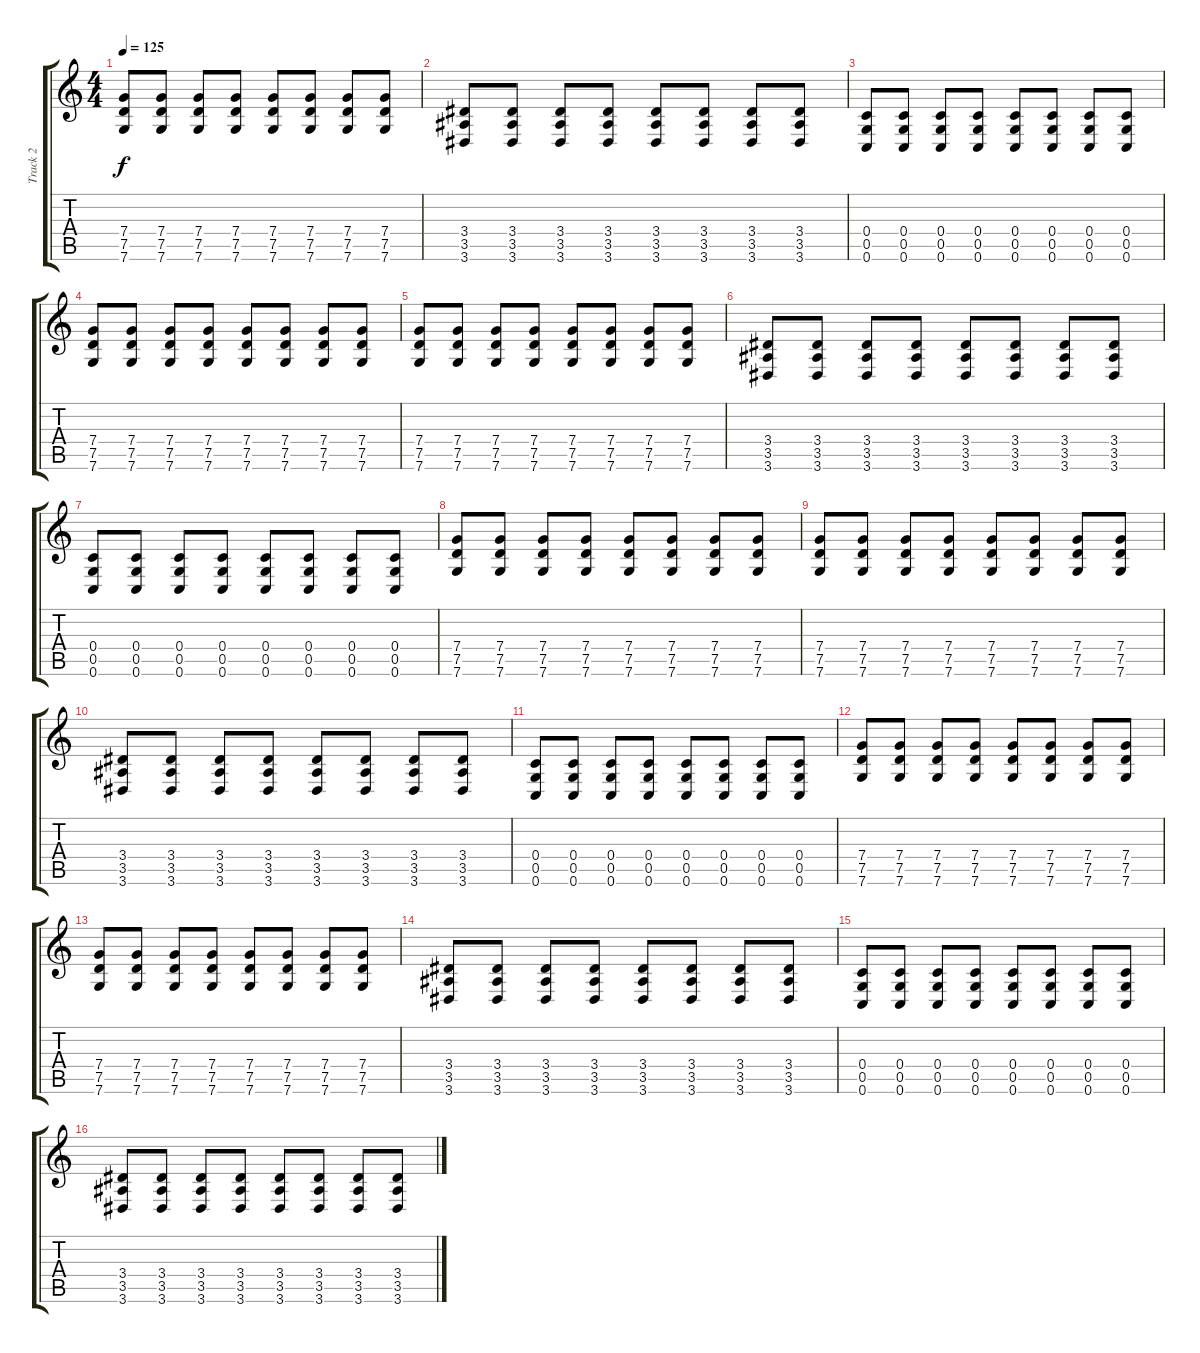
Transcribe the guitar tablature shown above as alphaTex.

\track ("Track 2" "Track 2") {instrument distortionguitar}
\staff {score tabs}
\tuning (D4 A3 F3 C3 G2 C2) {hide}
\ts (4 4)
\tempo 125
\clef g2
\ks c
(7.4 7.5 7.6).8{dy f} (7.4 7.5 7.6).8 (7.4 7.5 7.6).8 (7.4 7.5 7.6).8 (7.4 7.5 7.6).8 (7.4 7.5 7.6).8 (7.4 7.5 7.6).8 (7.4 7.5 7.6).8 |
(3.4 3.5 3.6).8 (3.4 3.5 3.6).8 (3.4 3.5 3.6).8 (3.4 3.5 3.6).8 (3.4 3.5 3.6).8 (3.4 3.5 3.6).8 (3.4 3.5 3.6).8 (3.4 3.5 3.6).8 |
(0.4 0.5 0.6).8 (0.4 0.5 0.6).8 (0.4 0.5 0.6).8 (0.4 0.5 0.6).8 (0.4 0.5 0.6).8 (0.4 0.5 0.6).8 (0.4 0.5 0.6).8 (0.4 0.5 0.6).8 |
(7.4 7.5 7.6).8 (7.4 7.5 7.6).8 (7.4 7.5 7.6).8 (7.4 7.5 7.6).8 (7.4 7.5 7.6).8 (7.4 7.5 7.6).8 (7.4 7.5 7.6).8 (7.4 7.5 7.6).8 |
(7.4 7.5 7.6).8 (7.4 7.5 7.6).8 (7.4 7.5 7.6).8 (7.4 7.5 7.6).8 (7.4 7.5 7.6).8 (7.4 7.5 7.6).8 (7.4 7.5 7.6).8 (7.4 7.5 7.6).8 |
(3.4 3.5 3.6).8 (3.4 3.5 3.6).8 (3.4 3.5 3.6).8 (3.4 3.5 3.6).8 (3.4 3.5 3.6).8 (3.4 3.5 3.6).8 (3.4 3.5 3.6).8 (3.4 3.5 3.6).8 |
(0.4 0.5 0.6).8 (0.4 0.5 0.6).8 (0.4 0.5 0.6).8 (0.4 0.5 0.6).8 (0.4 0.5 0.6).8 (0.4 0.5 0.6).8 (0.4 0.5 0.6).8 (0.4 0.5 0.6).8 |
(7.4 7.5 7.6).8 (7.4 7.5 7.6).8 (7.4 7.5 7.6).8 (7.4 7.5 7.6).8 (7.4 7.5 7.6).8 (7.4 7.5 7.6).8 (7.4 7.5 7.6).8 (7.4 7.5 7.6).8 |
(7.4 7.5 7.6).8 (7.4 7.5 7.6).8 (7.4 7.5 7.6).8 (7.4 7.5 7.6).8 (7.4 7.5 7.6).8 (7.4 7.5 7.6).8 (7.4 7.5 7.6).8 (7.4 7.5 7.6).8 |
(3.4 3.5 3.6).8 (3.4 3.5 3.6).8 (3.4 3.5 3.6).8 (3.4 3.5 3.6).8 (3.4 3.5 3.6).8 (3.4 3.5 3.6).8 (3.4 3.5 3.6).8 (3.4 3.5 3.6).8 |
(0.4 0.5 0.6).8 (0.4 0.5 0.6).8 (0.4 0.5 0.6).8 (0.4 0.5 0.6).8 (0.4 0.5 0.6).8 (0.4 0.5 0.6).8 (0.4 0.5 0.6).8 (0.4 0.5 0.6).8 |
(7.4 7.5 7.6).8 (7.4 7.5 7.6).8 (7.4 7.5 7.6).8 (7.4 7.5 7.6).8 (7.4 7.5 7.6).8 (7.4 7.5 7.6).8 (7.4 7.5 7.6).8 (7.4 7.5 7.6).8 |
(7.4 7.5 7.6).8 (7.4 7.5 7.6).8 (7.4 7.5 7.6).8 (7.4 7.5 7.6).8 (7.4 7.5 7.6).8 (7.4 7.5 7.6).8 (7.4 7.5 7.6).8 (7.4 7.5 7.6).8 |
(3.4 3.5 3.6).8 (3.4 3.5 3.6).8 (3.4 3.5 3.6).8 (3.4 3.5 3.6).8 (3.4 3.5 3.6).8 (3.4 3.5 3.6).8 (3.4 3.5 3.6).8 (3.4 3.5 3.6).8 |
(0.4 0.5 0.6).8 (0.4 0.5 0.6).8 (0.4 0.5 0.6).8 (0.4 0.5 0.6).8 (0.4 0.5 0.6).8 (0.4 0.5 0.6).8 (0.4 0.5 0.6).8 (0.4 0.5 0.6).8 |
(3.4 3.5 3.6).8 (3.4 3.5 3.6).8 (3.4 3.5 3.6).8 (3.4 3.5 3.6).8 (3.4 3.5 3.6).8 (3.4 3.5 3.6).8 (3.4 3.5 3.6).8 (3.4 3.5 3.6).8
